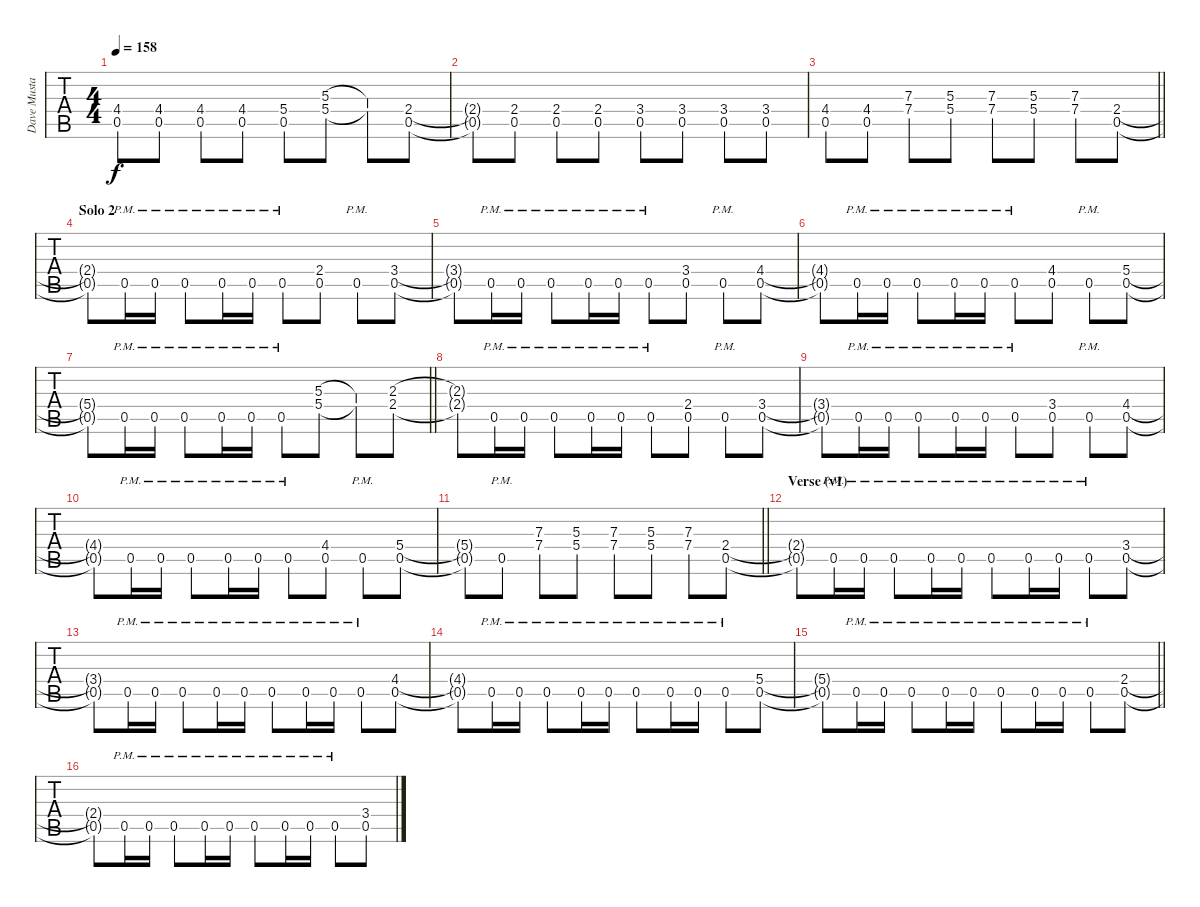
\track ("Dave Mustaine" "Dave Musta") {instrument overdrivenguitar}
\staff {tabs}
\tuning (E4 B3 G3 D3 A2 E2) {hide}
\ts (4 4)
\tempo 158
\clef g2
\ks c
(4.4 0.5).8{dy f} (4.4 0.5).8 (4.4 0.5).8 (4.4 0.5).8 (5.4 0.5).8 (5.3 5.4).8 (5.3{t} 5.4{t}).8 (2.4 0.5).8 |
(2.4{t} 0.5{t}).8 (2.4 0.5).8 (2.4 0.5).8 (2.4 0.5).8 (3.4 0.5).8 (3.4 0.5).8 (3.4 0.5).8 (3.4 0.5).8 |
\barLineRight lightlight
(4.4 0.5).8 (4.4 0.5).8 (7.3 7.4).8 (5.3 5.4).8 (7.3 7.4).8 (5.3 5.4).8 (7.3 7.4).8 (2.4 0.5).8 |
\section ("" "Solo 2")
(2.4{t} 0.5{t}).8 0.5{pm}.16 0.5{pm}.16 0.5{pm}.8 0.5{pm}.16 0.5{pm}.16 0.5{pm}.8 (2.4 0.5).8 0.5{pm}.8 (3.4 0.5).8 |
(3.4{t} 0.5{t}).8 0.5{pm}.16 0.5{pm}.16 0.5{pm}.8 0.5{pm}.16 0.5{pm}.16 0.5{pm}.8 (3.4 0.5).8 0.5{pm}.8 (4.4 0.5).8 |
(4.4{t} 0.5{t}).8 0.5{pm}.16 0.5{pm}.16 0.5{pm}.8 0.5{pm}.16 0.5{pm}.16 0.5{pm}.8 (4.4 0.5).8 0.5{pm}.8 (5.4 0.5).8 |
\barLineRight lightlight
(5.4{t} 0.5{t}).8 0.5{pm}.16 0.5{pm}.16 0.5{pm}.8 0.5{pm}.16 0.5{pm}.16 0.5{pm}.8 (5.3 5.4).8 (5.3{t} 5.4{t}).8 (2.3 2.4).8 |
(2.3{t} 2.4{t}).8 0.5{pm}.16 0.5{pm}.16 0.5{pm}.8 0.5{pm}.16 0.5{pm}.16 0.5{pm}.8 (2.4 0.5).8 0.5{pm}.8 (3.4 0.5).8 |
(3.4{t} 0.5{t}).8 0.5{pm}.16 0.5{pm}.16 0.5{pm}.8 0.5{pm}.16 0.5{pm}.16 0.5{pm}.8 (3.4 0.5).8 0.5{pm}.8 (4.4 0.5).8 |
(4.4{t} 0.5{t}).8 0.5{pm}.16 0.5{pm}.16 0.5{pm}.8 0.5{pm}.16 0.5{pm}.16 0.5{pm}.8 (4.4 0.5).8 0.5{pm}.8 (5.4 0.5).8 |
\barLineRight lightlight
(5.4{t} 0.5{t}).8 0.5{pm}.8 (7.3 7.4).8 (5.3 5.4).8 (7.3 7.4).8 (5.3 5.4).8 (7.3 7.4).8 (2.4 0.5).8 |
\section ("" "Verse (v1)")
(2.4{t} 0.5{t}).8 0.5{pm}.16 0.5{pm}.16 0.5{pm}.8 0.5{pm}.16 0.5{pm}.16 0.5{pm}.8 0.5{pm}.16 0.5{pm}.16 0.5{pm}.8 (3.4 0.5).8 |
(3.4{t} 0.5{t}).8 0.5{pm}.16 0.5{pm}.16 0.5{pm}.8 0.5{pm}.16 0.5{pm}.16 0.5{pm}.8 0.5{pm}.16 0.5{pm}.16 0.5{pm}.8 (4.4 0.5).8 |
(4.4{t} 0.5{t}).8 0.5{pm}.16 0.5{pm}.16 0.5{pm}.8 0.5{pm}.16 0.5{pm}.16 0.5{pm}.8 0.5{pm}.16 0.5{pm}.16 0.5{pm}.8 (5.4 0.5).8 |
\barLineRight lightlight
(5.4{t} 0.5{t}).8 0.5{pm}.16 0.5{pm}.16 0.5{pm}.8 0.5{pm}.16 0.5{pm}.16 0.5{pm}.8 0.5{pm}.16 0.5{pm}.16 0.5{pm}.8 (2.4 0.5).8 |
(2.4{t} 0.5{t}).8 0.5{pm}.16 0.5{pm}.16 0.5{pm}.8 0.5{pm}.16 0.5{pm}.16 0.5{pm}.8 0.5{pm}.16 0.5{pm}.16 0.5{pm}.8 (3.4 0.5).8
